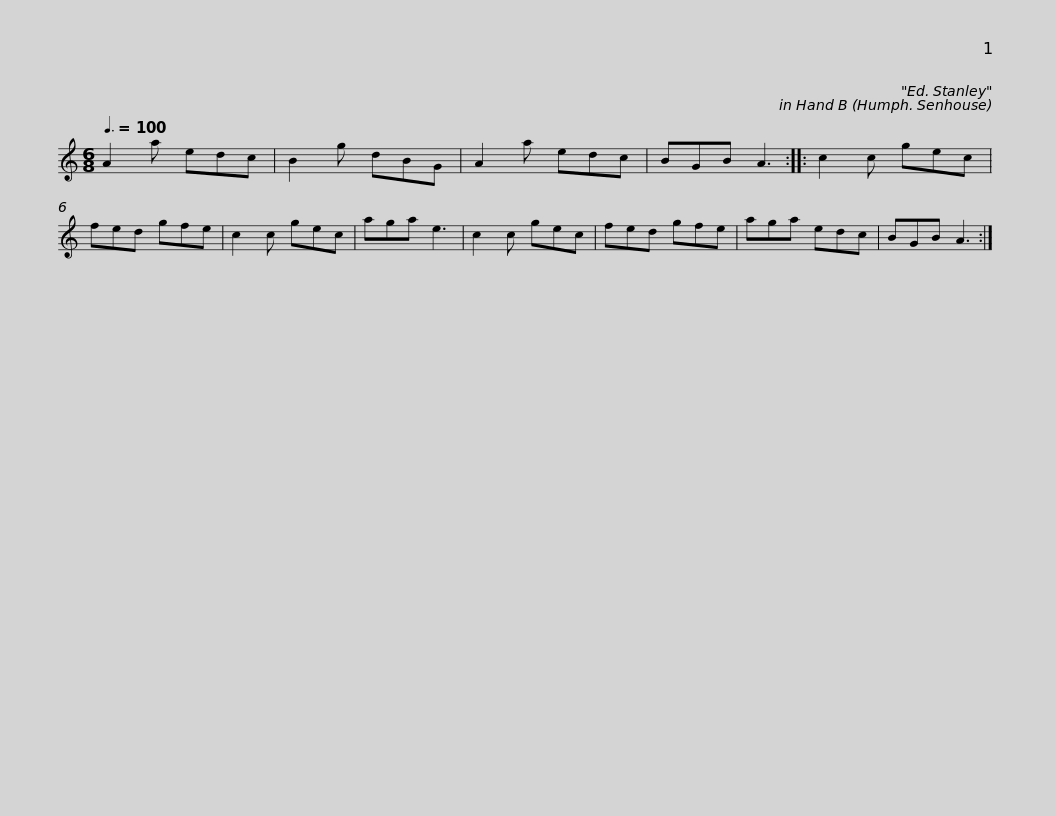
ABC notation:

X:1
L:1/8
Q:3/8=100
M:6/8
I:linebreak $
K:C
V:1 treble
V:1
 A2 a edc | B2 g dBG | A2 a edc | BGB A3 :: c2 c gec | %5
 fed gfe | c2 c gec | aga e3 |$ c2 c gec | fed gfe | %10
 aga edc | BGB A3 :| %12
